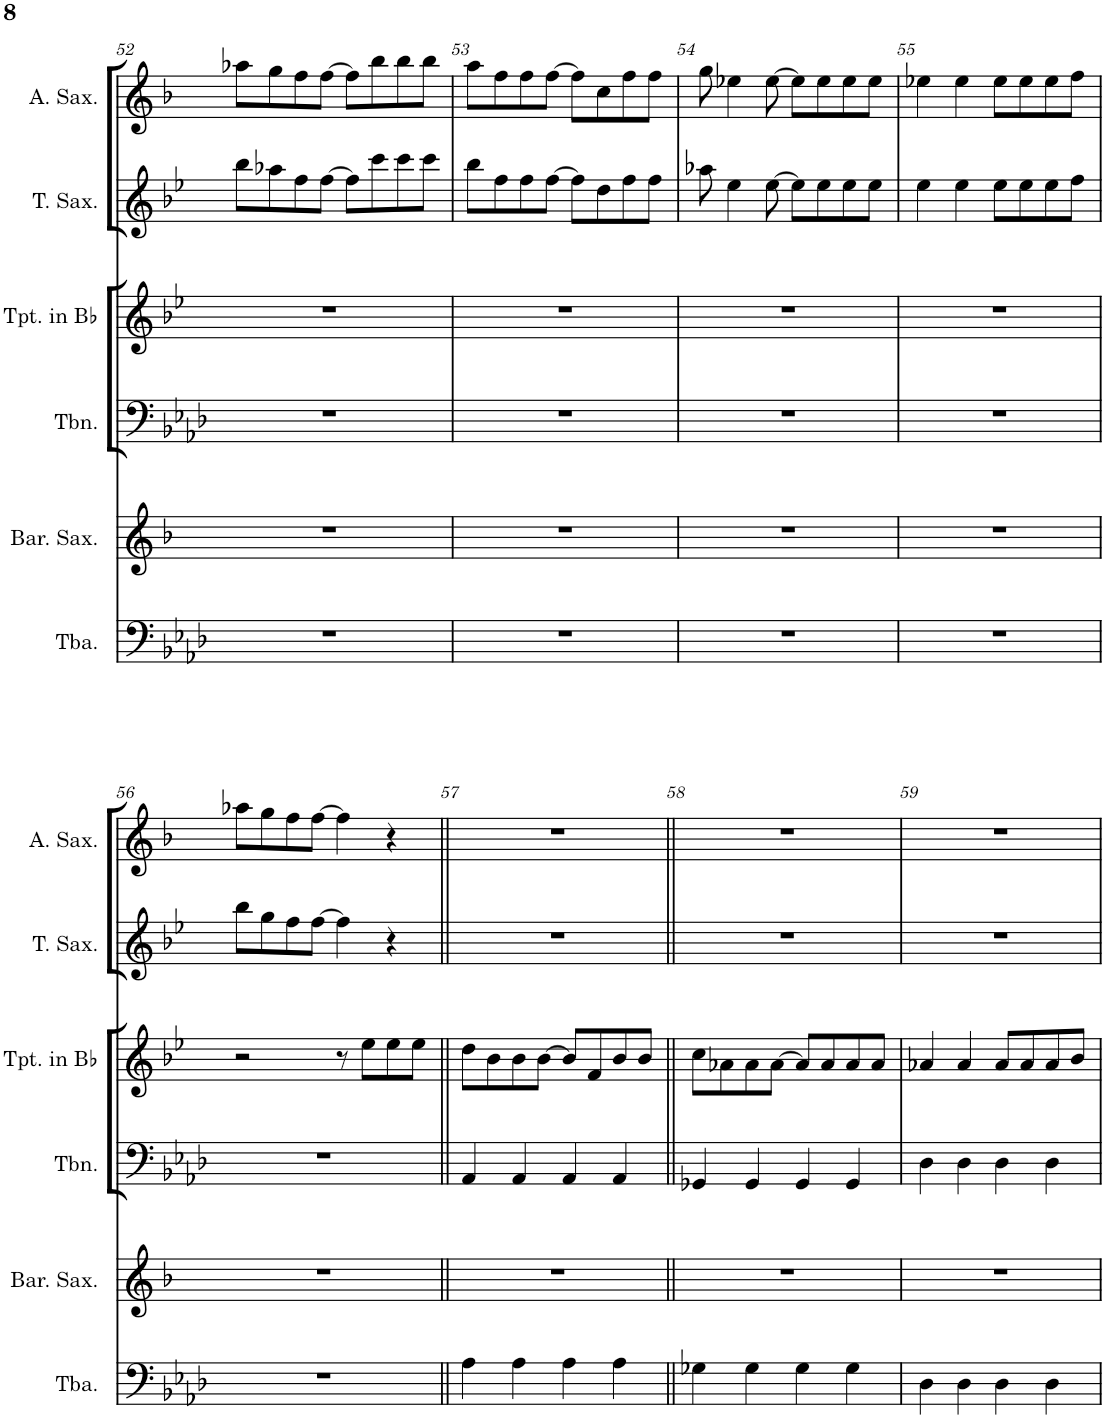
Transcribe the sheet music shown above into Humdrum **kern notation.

**kern	**kern	**kern	**kern	**kern	**kern
*part6	*part5	*part4	*part3	*part2	*part1
*staff6	*staff5	*staff4	*staff3	*staff2	*staff1
*I"Tuba	*I"Baritone Saxophone	*I"Trombone	*I"Trumpet in Bb	*I"Tenor Saxophone	*I"Alto Saxophone
*I'Tba.	*I'Bar. Sax.	*I'Tbn.	*I'Tpt. in Bb	*I'T. Sax.	*I'A. Sax.
!!LO:PB:g=z
*clefF4	*clefG2	*clefF4	*clefG2	*clefG2	*clefG2
*	*Trd12c21	*	*Trd1c2	*Trd8c14	*Trd5c9
*k[b-e-a-d-]	*k[b-]	*k[b-e-a-d-]	*k[b-e-]	*k[b-e-]	*k[b-]
*M4/4	*M4/4	*M4/4	*M4/4	*M4/4	*M4/4
=52	=52	=52	=52	=52	=52
1r	1r	1r	1r	8bb-\L	8aa-X\L
.	.	.	.	8aa-X\	8gg\
.	.	.	.	8ff\	8ff\
.	.	.	.	[8ff\J	[8ff\J
.	.	.	.	8ff\L]	8ff\L]
.	.	.	.	8ccc\	8bb-\
.	.	.	.	8ccc\	8bb-\
.	.	.	.	8ccc\J	8bb-\J
=53	=53	=53	=53	=53	=53
1r	1r	1r	1r	8bb-\L	8aa\L
.	.	.	.	8ff\	8ff\
.	.	.	.	8ff\	8ff\
.	.	.	.	[8ff\J	[8ff\J
.	.	.	.	8ff\L]	8ff\L]
.	.	.	.	8dd\	8cc\
.	.	.	.	8ff\	8ff\
.	.	.	.	8ff\J	8ff\J
=54	=54	=54	=54	=54	=54
1r	1r	1r	1r	8aa-X\	8gg\
.	.	.	.	4ee-\	4ee-X\
.	.	.	.	[8ee-\	[8ee-\
.	.	.	.	8ee-\L]	8ee-\L]
.	.	.	.	8ee-\	8ee-\
.	.	.	.	8ee-\	8ee-\
.	.	.	.	8ee-\J	8ee-\J
=55	=55	=55	=55	=55	=55
1r	1r	1r	1r	4ee-\	4ee-X\
.	.	.	.	4ee-\	4ee-\
.	.	.	.	8ee-\L	8ee-\L
.	.	.	.	8ee-\	8ee-\
.	.	.	.	8ee-\	8ee-\
.	.	.	.	8ff\J	8ff\J
!!LO:LB:g=z
=56	=56	=56	=56	=56	=56
1r	1r	1r	2r	8bb-\L	8aa-X\L
.	.	.	.	8gg\	8gg\
.	.	.	.	8ff\	8ff\
.	.	.	.	[8ff\J	[8ff\J
.	.	.	8r	4ff\]	4ff\]
.	.	.	8ee-\L	.	.
.	.	.	8ee-\	4r	4r
.	.	.	8ee-\J	.	.
=57||	=57||	=57||	=57||	=57||	=57||
4A-\	1r	4AA-/	8dd\L	1r	1r
.	.	.	8b-\	.	.
4A-\	.	4AA-/	8b-\	.	.
.	.	.	[8b-\J	.	.
4A-\	.	4AA-/	8b-/L]	.	.
.	.	.	8f/	.	.
4A-\	.	4AA-/	8b-/	.	.
.	.	.	8b-/J	.	.
=58||	=58||	=58||	=58||	=58||	=58||
4G-X\	1r	4GG-X/	8cc\L	1r	1r
.	.	.	8a-X\	.	.
4G-\	.	4GG-/	8a-\	.	.
.	.	.	[8a-\J	.	.
4G-\	.	4GG-/	8a-/L]	.	.
.	.	.	8a-/	.	.
4G-\	.	4GG-/	8a-/	.	.
.	.	.	8a-/J	.	.
=59	=59	=59	=59	=59	=59
4D-\	1r	4D-\	4a-X/	1r	1r
4D-\	.	4D-\	4a-/	.	.
4D-\	.	4D-\	8a-/L	.	.
.	.	.	8a-/	.	.
4D-\	.	4D-\	8a-/	.	.
.	.	.	8b-/J	.	.
=	=	=	=	=	=
*-	*-	*-	*-	*-	*-
